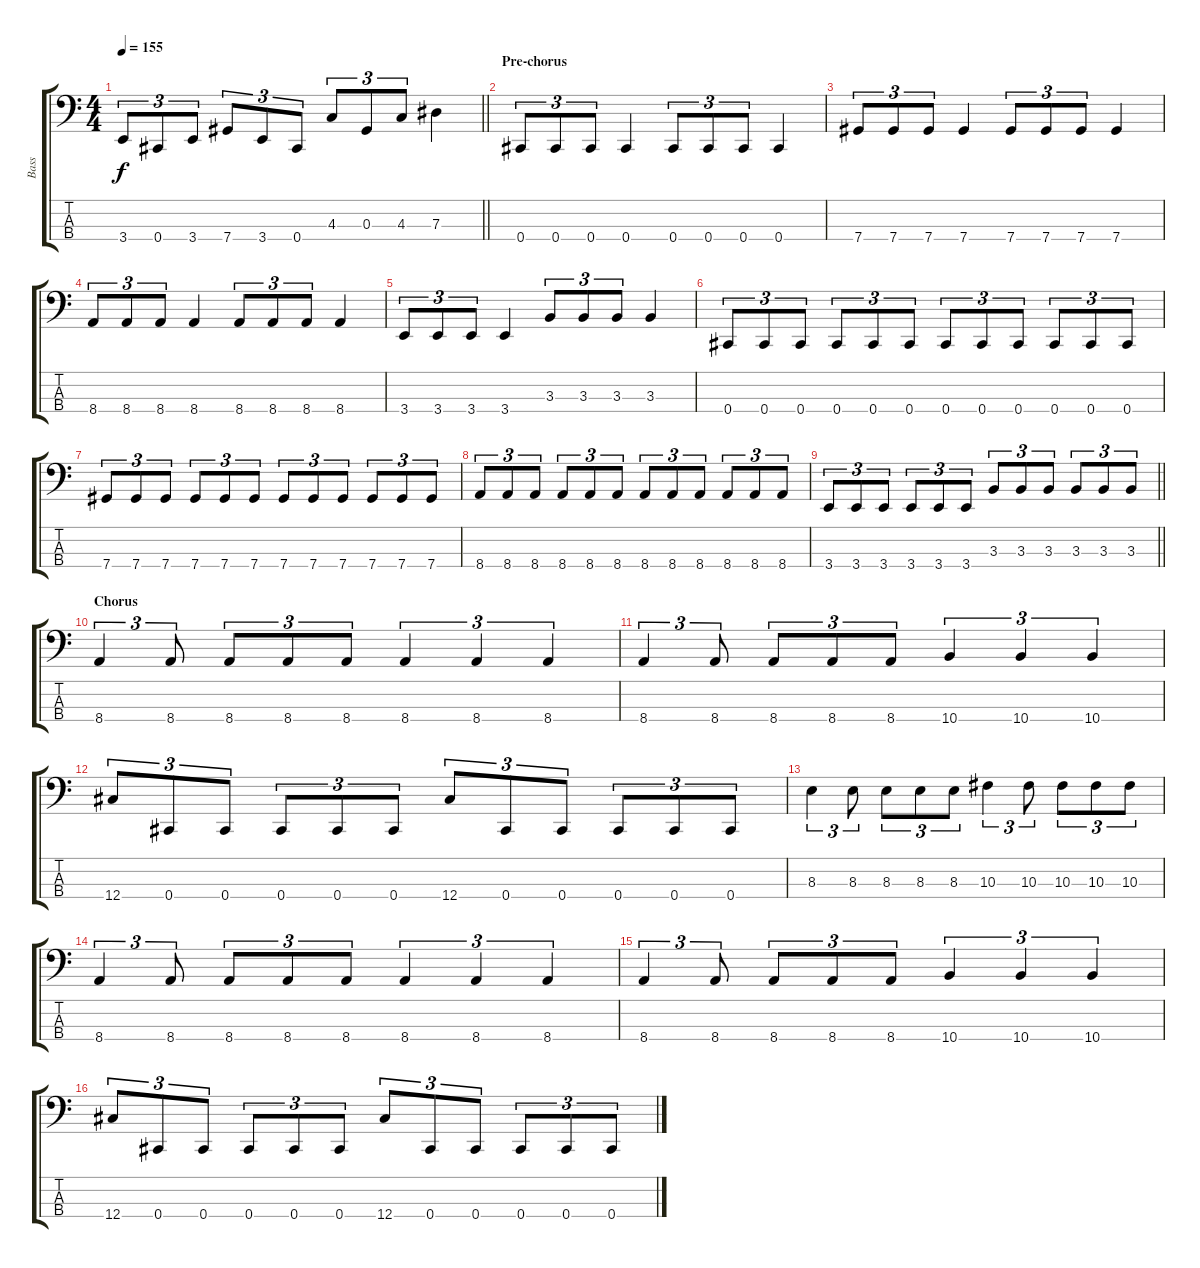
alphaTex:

\track ("Bass" "Bass") {instrument electricbasspick}
\staff {score tabs}
\tuning (Gb2 Db2 Ab1 Db1) {hide}
\ts (4 4)
\tempo 155
\clef f4
\barLineRight lightlight
\ks c
3.4.8{tu (3 2) dy f} 0.4.8{tu (3 2)} 3.4.8{tu (3 2)} 7.4.8{tu (3 2)} 3.4.8{tu (3 2)} 0.4.8{tu (3 2)} 4.3.8{tu (3 2)} 0.3.8{tu (3 2)} 4.3.8{tu (3 2)} 7.3.4 |
\section ("" "Pre-chorus")
0.4.8{tu (3 2)} 0.4.8{tu (3 2)} 0.4.8{tu (3 2)} 0.4.4 0.4.8{tu (3 2)} 0.4.8{tu (3 2)} 0.4.8{tu (3 2)} 0.4.4 |
7.4.8{tu (3 2)} 7.4.8{tu (3 2)} 7.4.8{tu (3 2)} 7.4.4 7.4.8{tu (3 2)} 7.4.8{tu (3 2)} 7.4.8{tu (3 2)} 7.4.4 |
8.4.8{tu (3 2)} 8.4.8{tu (3 2)} 8.4.8{tu (3 2)} 8.4.4 8.4.8{tu (3 2)} 8.4.8{tu (3 2)} 8.4.8{tu (3 2)} 8.4.4 |
3.4.8{tu (3 2)} 3.4.8{tu (3 2)} 3.4.8{tu (3 2)} 3.4.4 3.3.8{tu (3 2)} 3.3.8{tu (3 2)} 3.3.8{tu (3 2)} 3.3.4 |
0.4.8{tu (3 2)} 0.4.8{tu (3 2)} 0.4.8{tu (3 2)} 0.4.8{tu (3 2)} 0.4.8{tu (3 2)} 0.4.8{tu (3 2)} 0.4.8{tu (3 2)} 0.4.8{tu (3 2)} 0.4.8{tu (3 2)} 0.4.8{tu (3 2)} 0.4.8{tu (3 2)} 0.4.8{tu (3 2)} |
7.4.8{tu (3 2)} 7.4.8{tu (3 2)} 7.4.8{tu (3 2)} 7.4.8{tu (3 2)} 7.4.8{tu (3 2)} 7.4.8{tu (3 2)} 7.4.8{tu (3 2)} 7.4.8{tu (3 2)} 7.4.8{tu (3 2)} 7.4.8{tu (3 2)} 7.4.8{tu (3 2)} 7.4.8{tu (3 2)} |
8.4.8{tu (3 2)} 8.4.8{tu (3 2)} 8.4.8{tu (3 2)} 8.4.8{tu (3 2)} 8.4.8{tu (3 2)} 8.4.8{tu (3 2)} 8.4.8{tu (3 2)} 8.4.8{tu (3 2)} 8.4.8{tu (3 2)} 8.4.8{tu (3 2)} 8.4.8{tu (3 2)} 8.4.8{tu (3 2)} |
\barLineRight lightlight
3.4.8{tu (3 2)} 3.4.8{tu (3 2)} 3.4.8{tu (3 2)} 3.4.8{tu (3 2)} 3.4.8{tu (3 2)} 3.4.8{tu (3 2)} 3.3.8{tu (3 2)} 3.3.8{tu (3 2)} 3.3.8{tu (3 2)} 3.3.8{tu (3 2)} 3.3.8{tu (3 2)} 3.3.8{tu (3 2)} |
\section ("" "Chorus")
8.4.4{tu (3 2)} 8.4.8{tu (3 2)} 8.4.8{tu (3 2)} 8.4.8{tu (3 2)} 8.4.8{tu (3 2)} 8.4.4{tu (3 2)} 8.4.4{tu (3 2)} 8.4.4{tu (3 2)} |
8.4.4{tu (3 2)} 8.4.8{tu (3 2)} 8.4.8{tu (3 2)} 8.4.8{tu (3 2)} 8.4.8{tu (3 2)} 10.4.4{tu (3 2)} 10.4.4{tu (3 2)} 10.4.4{tu (3 2)} |
12.4.8{tu (3 2)} 0.4.8{tu (3 2)} 0.4.8{tu (3 2)} 0.4.8{tu (3 2)} 0.4.8{tu (3 2)} 0.4.8{tu (3 2)} 12.4.8{tu (3 2)} 0.4.8{tu (3 2)} 0.4.8{tu (3 2)} 0.4.8{tu (3 2)} 0.4.8{tu (3 2)} 0.4.8{tu (3 2)} |
8.3.4{tu (3 2)} 8.3.8{tu (3 2)} 8.3.8{tu (3 2)} 8.3.8{tu (3 2)} 8.3.8{tu (3 2)} 10.3.4{tu (3 2)} 10.3.8{tu (3 2)} 10.3.8{tu (3 2)} 10.3.8{tu (3 2)} 10.3.8{tu (3 2)} |
8.4.4{tu (3 2)} 8.4.8{tu (3 2)} 8.4.8{tu (3 2)} 8.4.8{tu (3 2)} 8.4.8{tu (3 2)} 8.4.4{tu (3 2)} 8.4.4{tu (3 2)} 8.4.4{tu (3 2)} |
8.4.4{tu (3 2)} 8.4.8{tu (3 2)} 8.4.8{tu (3 2)} 8.4.8{tu (3 2)} 8.4.8{tu (3 2)} 10.4.4{tu (3 2)} 10.4.4{tu (3 2)} 10.4.4{tu (3 2)} |
12.4.8{tu (3 2)} 0.4.8{tu (3 2)} 0.4.8{tu (3 2)} 0.4.8{tu (3 2)} 0.4.8{tu (3 2)} 0.4.8{tu (3 2)} 12.4.8{tu (3 2)} 0.4.8{tu (3 2)} 0.4.8{tu (3 2)} 0.4.8{tu (3 2)} 0.4.8{tu (3 2)} 0.4.8{tu (3 2)}
